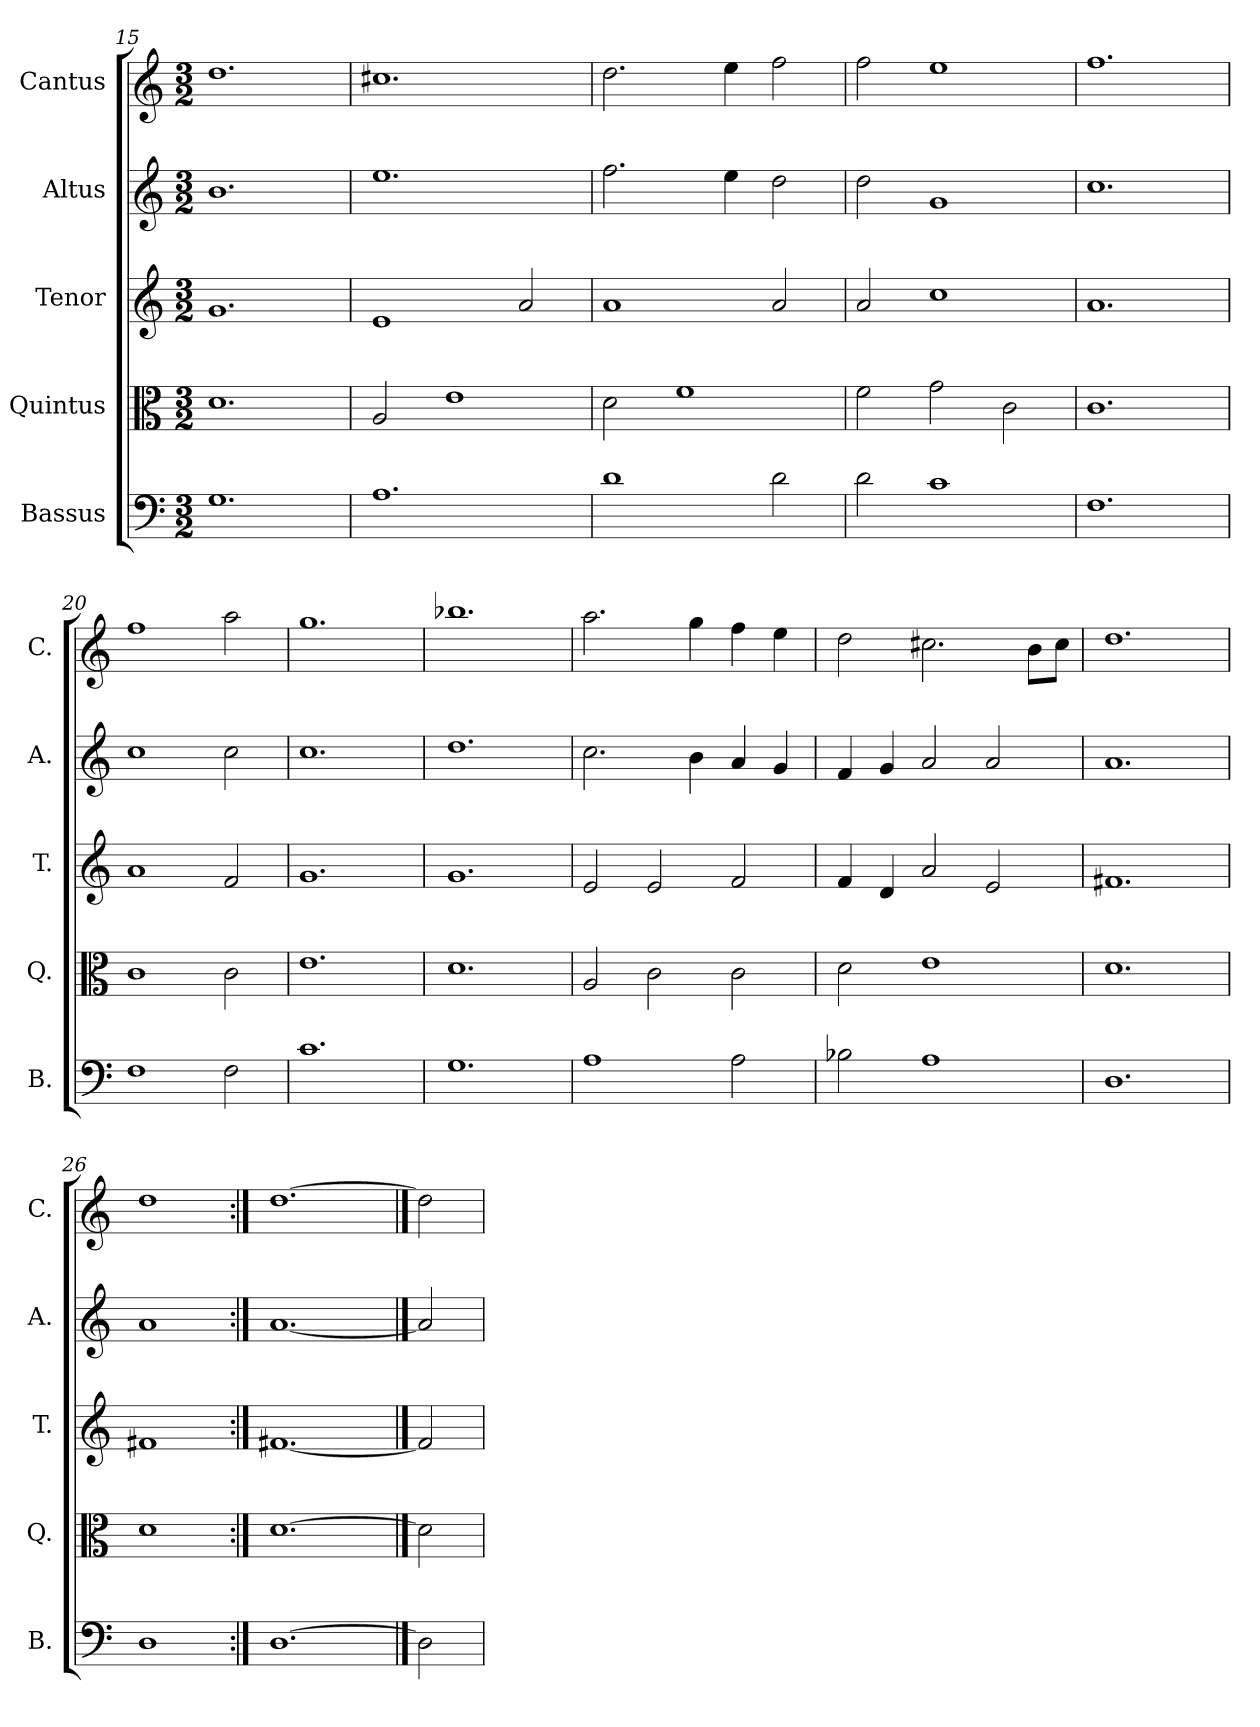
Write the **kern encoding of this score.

**kern	**kern	**kern	**kern	**kern
*part5	*part4	*part3	*part2	*part1
*staff5	*staff4	*staff3	*staff2	*staff1
*I"Bassus	*I"Quintus	*I"Tenor	*I"Altus	*I"Cantus
*I'B.	*I'Q.	*I'T.	*I'A.	*I'C.
*clefF4	*clefC3	*clefG2	*clefG2	*clefG2
*k[]	*k[]	*k[]	*k[]	*k[]
*M3/2	*M3/2	*M3/2	*M3/2	*M3/2
=15	=15	=15	=15	=15
1.G	1.d	1.g	1.b	1.dd
=16	=16	=16	=16	=16
1.A	2A/	1e	1.ee	1.cc#X
.	1e	.	.	.
.	.	2a/	.	.
!!LO:LB:g=z
=17	=17	=17	=17	=17
1d	2d\	1a	2.ff\	2.dd\
.	1f	.	.	.
.	.	.	4ee\	4ee\
2d\	.	2a/	2dd\	2ff\
=18	=18	=18	=18	=18
2d\	2f\	2a/	2dd\	2ff\
1c	2g\	1cc	1g	1ee
.	2c\	.	.	.
=19	=19	=19	=19	=19
1.F	1.c	1.a	1.cc	1.ff
=20	=20	=20	=20	=20
1F	1c	1a	1cc	1ff
2F\	2c\	2f/	2cc\	2aa\
=21	=21	=21	=21	=21
1.c	1.e	1.g	1.cc	1.gg
=22	=22	=22	=22	=22
1.G	1.d	1.g	1.dd	1.bb-X
!!LO:PB:g=z
=23	=23	=23	=23	=23
1A	2A/	2e/	2.cc\	2.aa\
.	2c\	2e/	.	.
.	.	.	4b\	4gg\
2A\	2c\	2f/	4a/	4ff\
.	.	.	4g/	4ee\
=24	=24	=24	=24	=24
2B-X\	2d\	4f/	4f/	2dd\
.	.	4d/	4g/	.
1A	1e	2a/	2a/	2.cc#X\
.	.	2e/	2a/	.
.	.	.	.	8b\L
.	.	.	.	8cc#\J
=25	=25	=25	=25	=25
1.D	1.d	1.f#X	1.a	1.dd
=26	=26	=26	=26	=26
1D	1d	1f#X	1a	1dd
=27:|!	=27:|!	=27:|!	=27:|!	=27:|!
[1.D	[1.d	[1.f#X	[1.a	[1.dd
==28	==28	==28	==28	==28
2D]	2d]	2f#]	2a]	2dd]
=	=	=	=	=
*-	*-	*-	*-	*-
